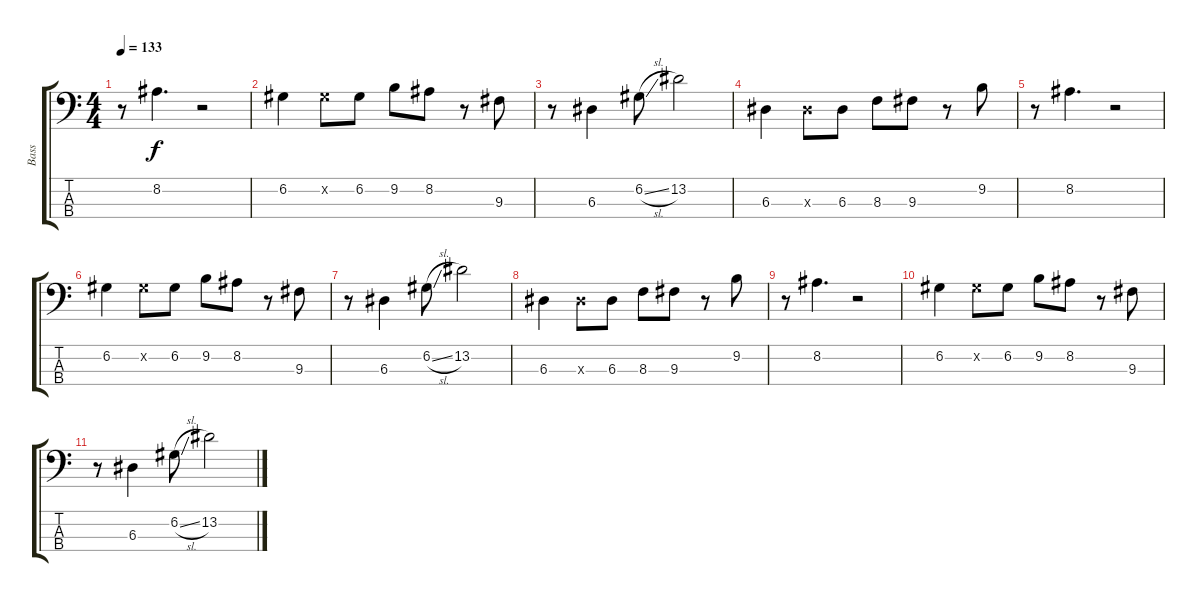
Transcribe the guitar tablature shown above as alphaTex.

\track ("Bass" "Bass") {instrument electricbassfinger}
\staff {score tabs}
\tuning (G2 D2 A1 E1) {hide}
\ts (4 4)
\tempo 133
\clef f4
\ks c
r.8{dy f} 8.2.4{d} r.2 |
6.2.4 6.2{x}.8 6.2.8 9.2.8 8.2.8 r.8 9.3.8 |
r.8 6.3.4 6.2{sl}.8 13.2.2 |
6.3.4 6.3{x}.8 6.3.8 8.3.8 9.3.8 r.8 9.2.8 |
r.8 8.2.4{d} r.2 |
6.2.4 6.2{x}.8 6.2.8 9.2.8 8.2.8 r.8 9.3.8 |
r.8 6.3.4 6.2{sl}.8 13.2.2 |
6.3.4 6.3{x}.8 6.3.8 8.3.8 9.3.8 r.8 9.2.8 |
r.8 8.2.4{d} r.2 |
6.2.4 6.2{x}.8 6.2.8 9.2.8 8.2.8 r.8 9.3.8 |
r.8 6.3.4 6.2{sl}.8 13.2.2
